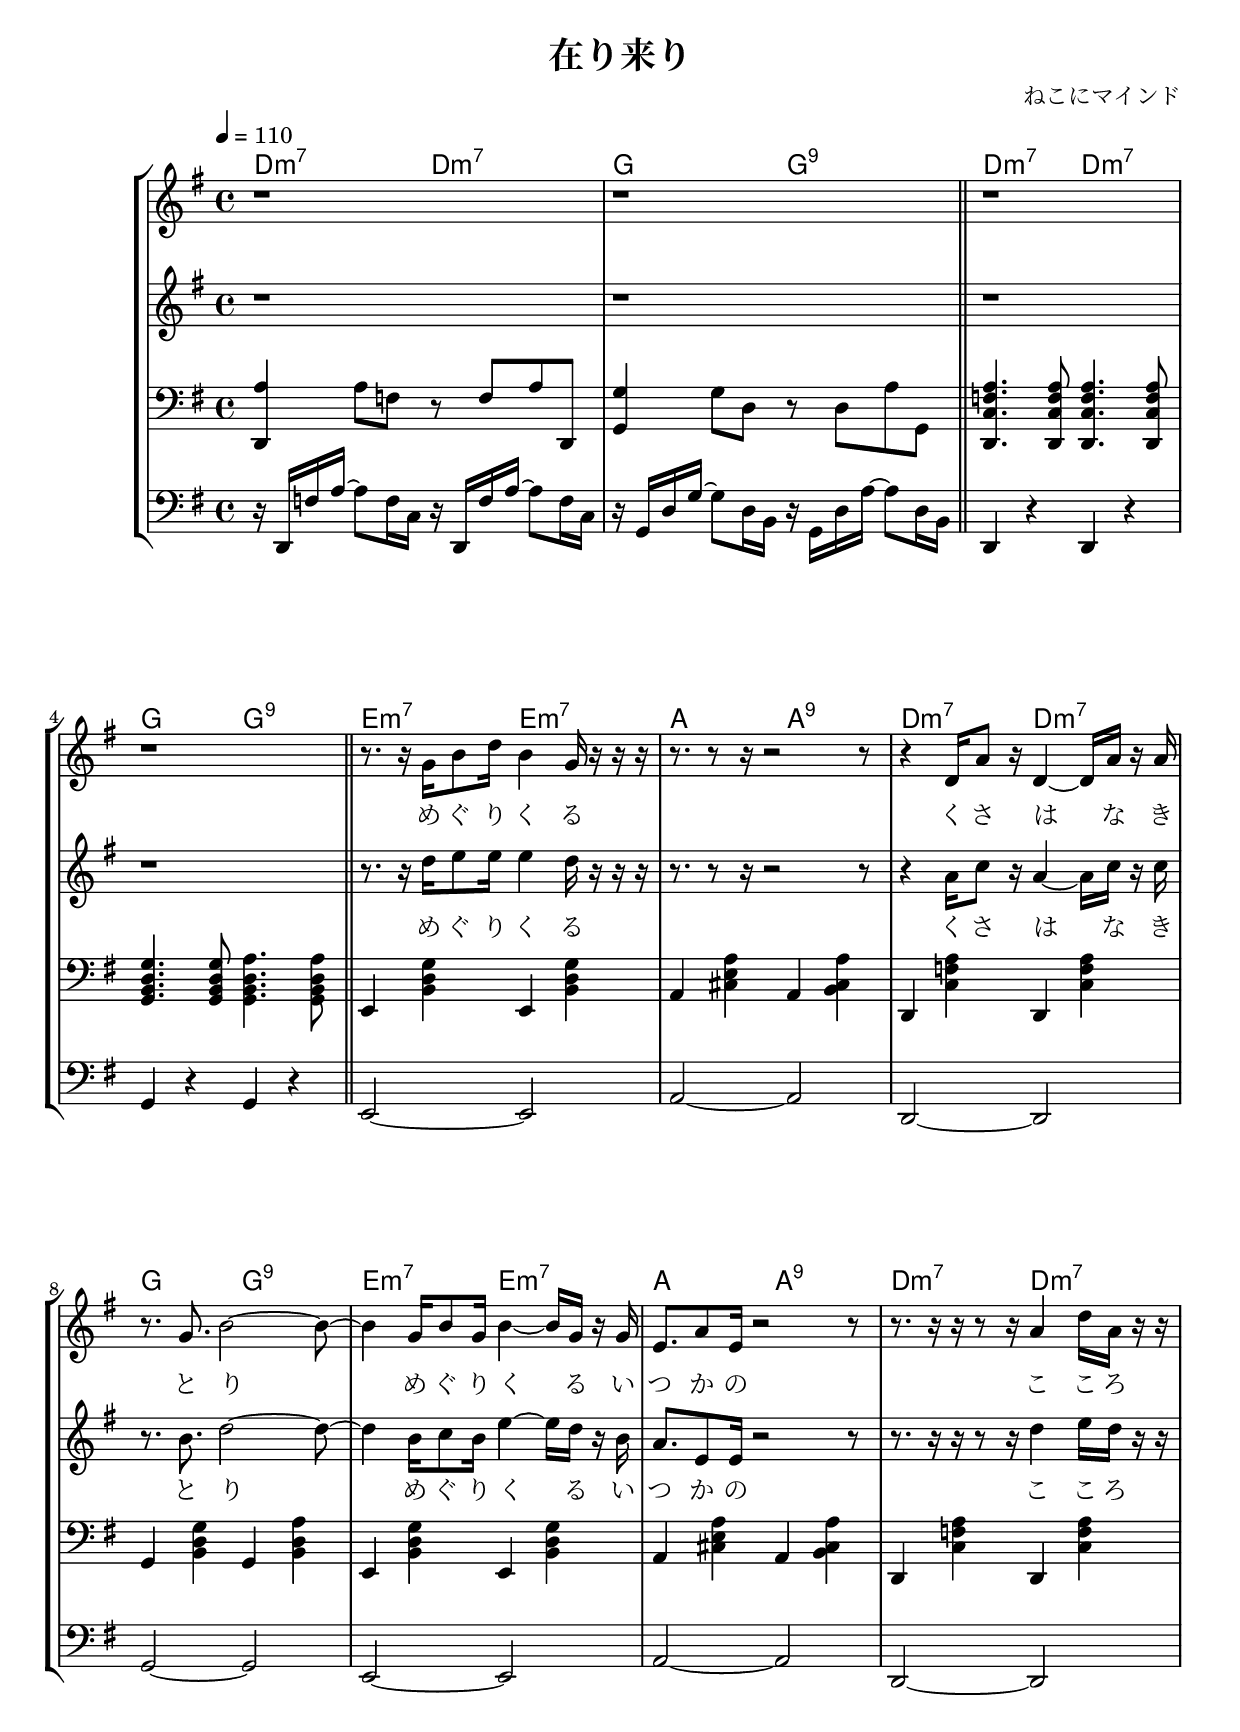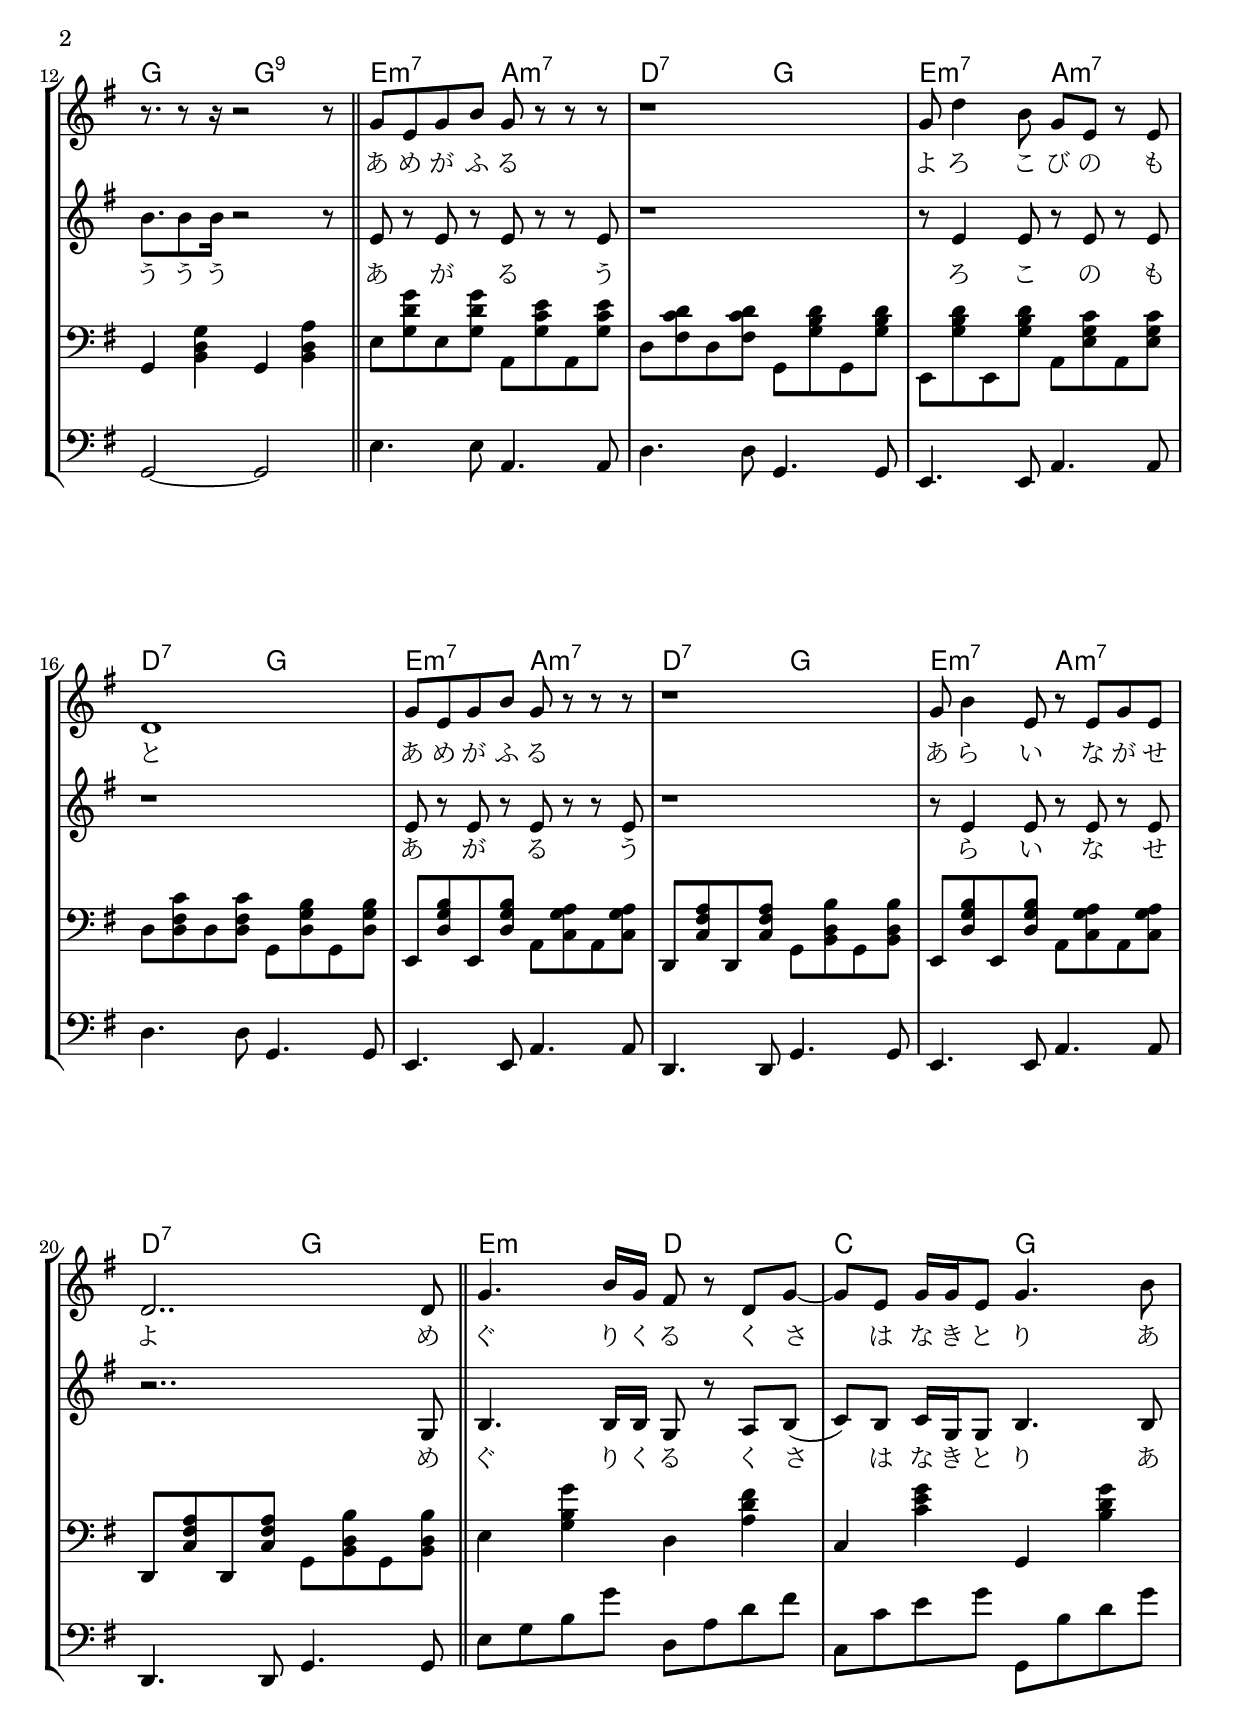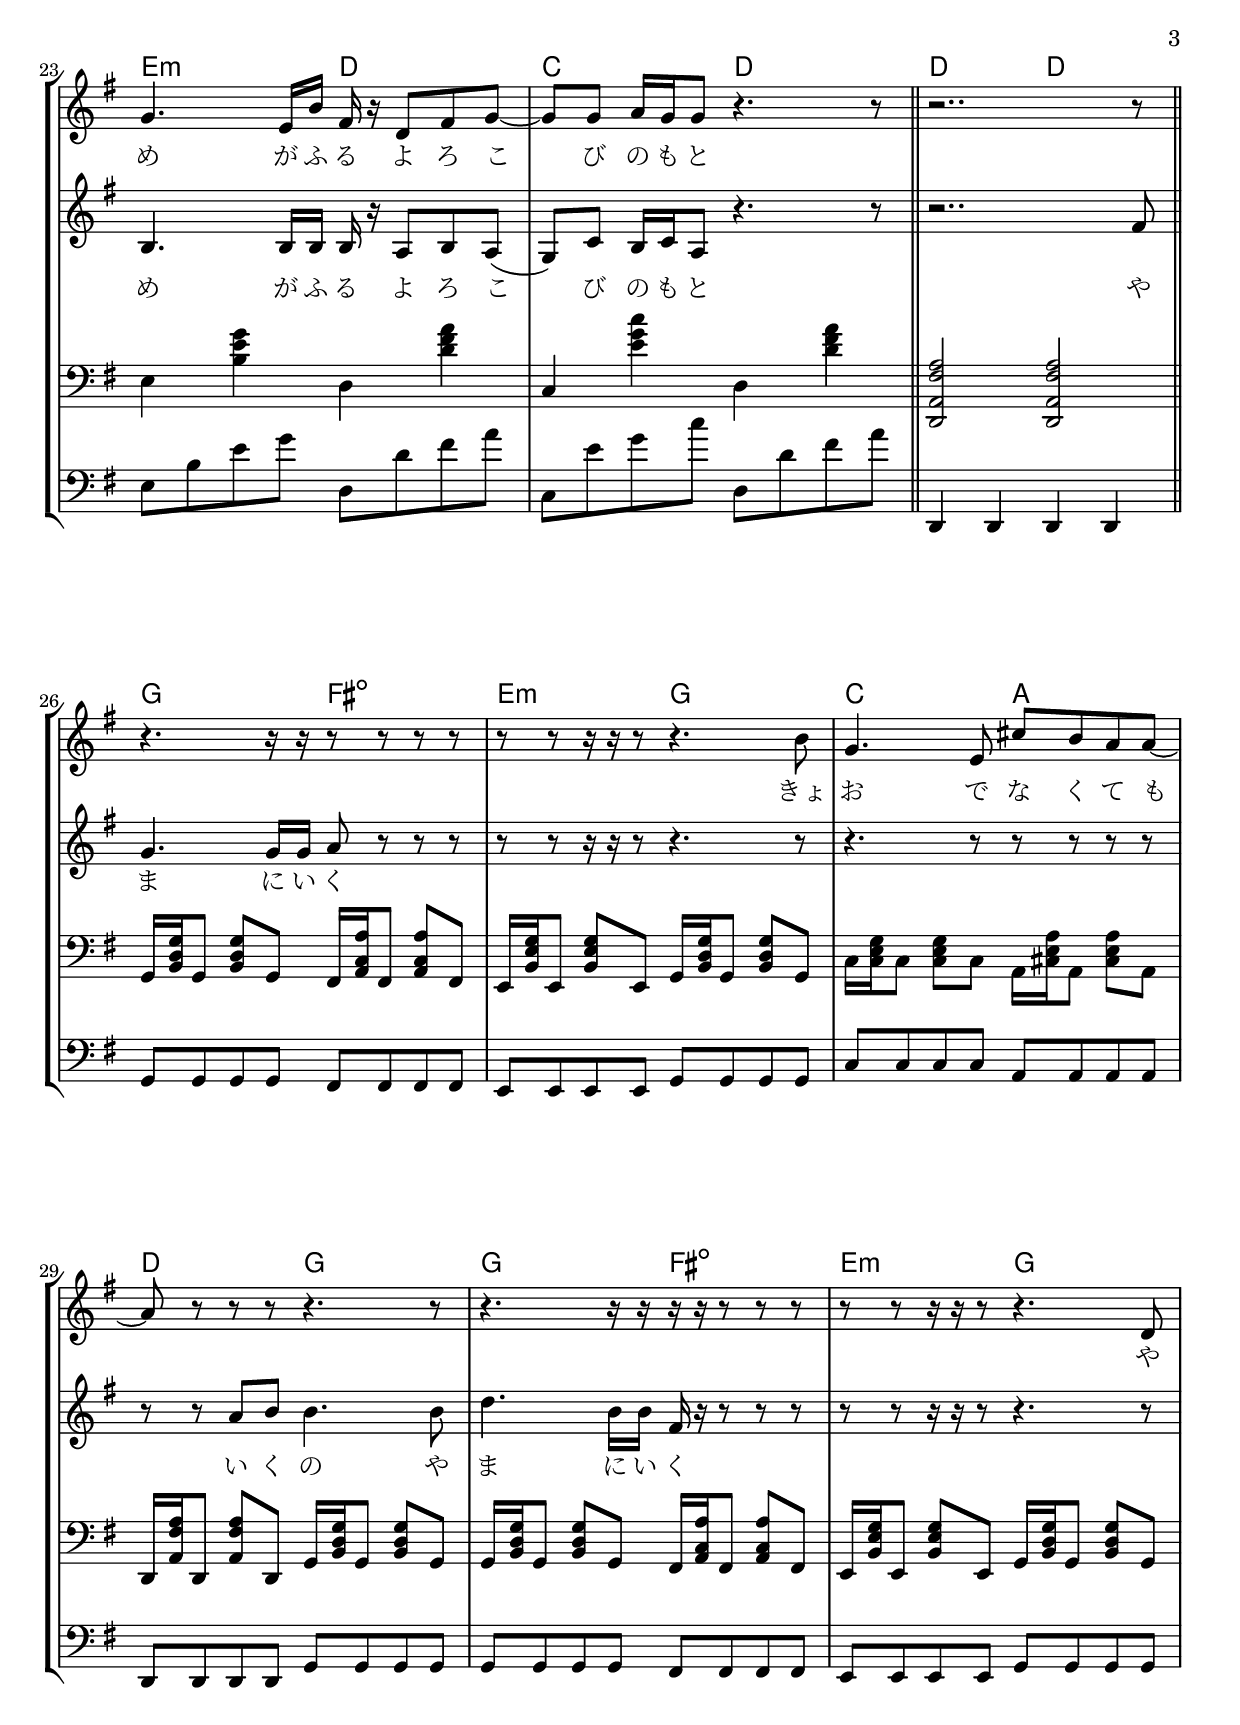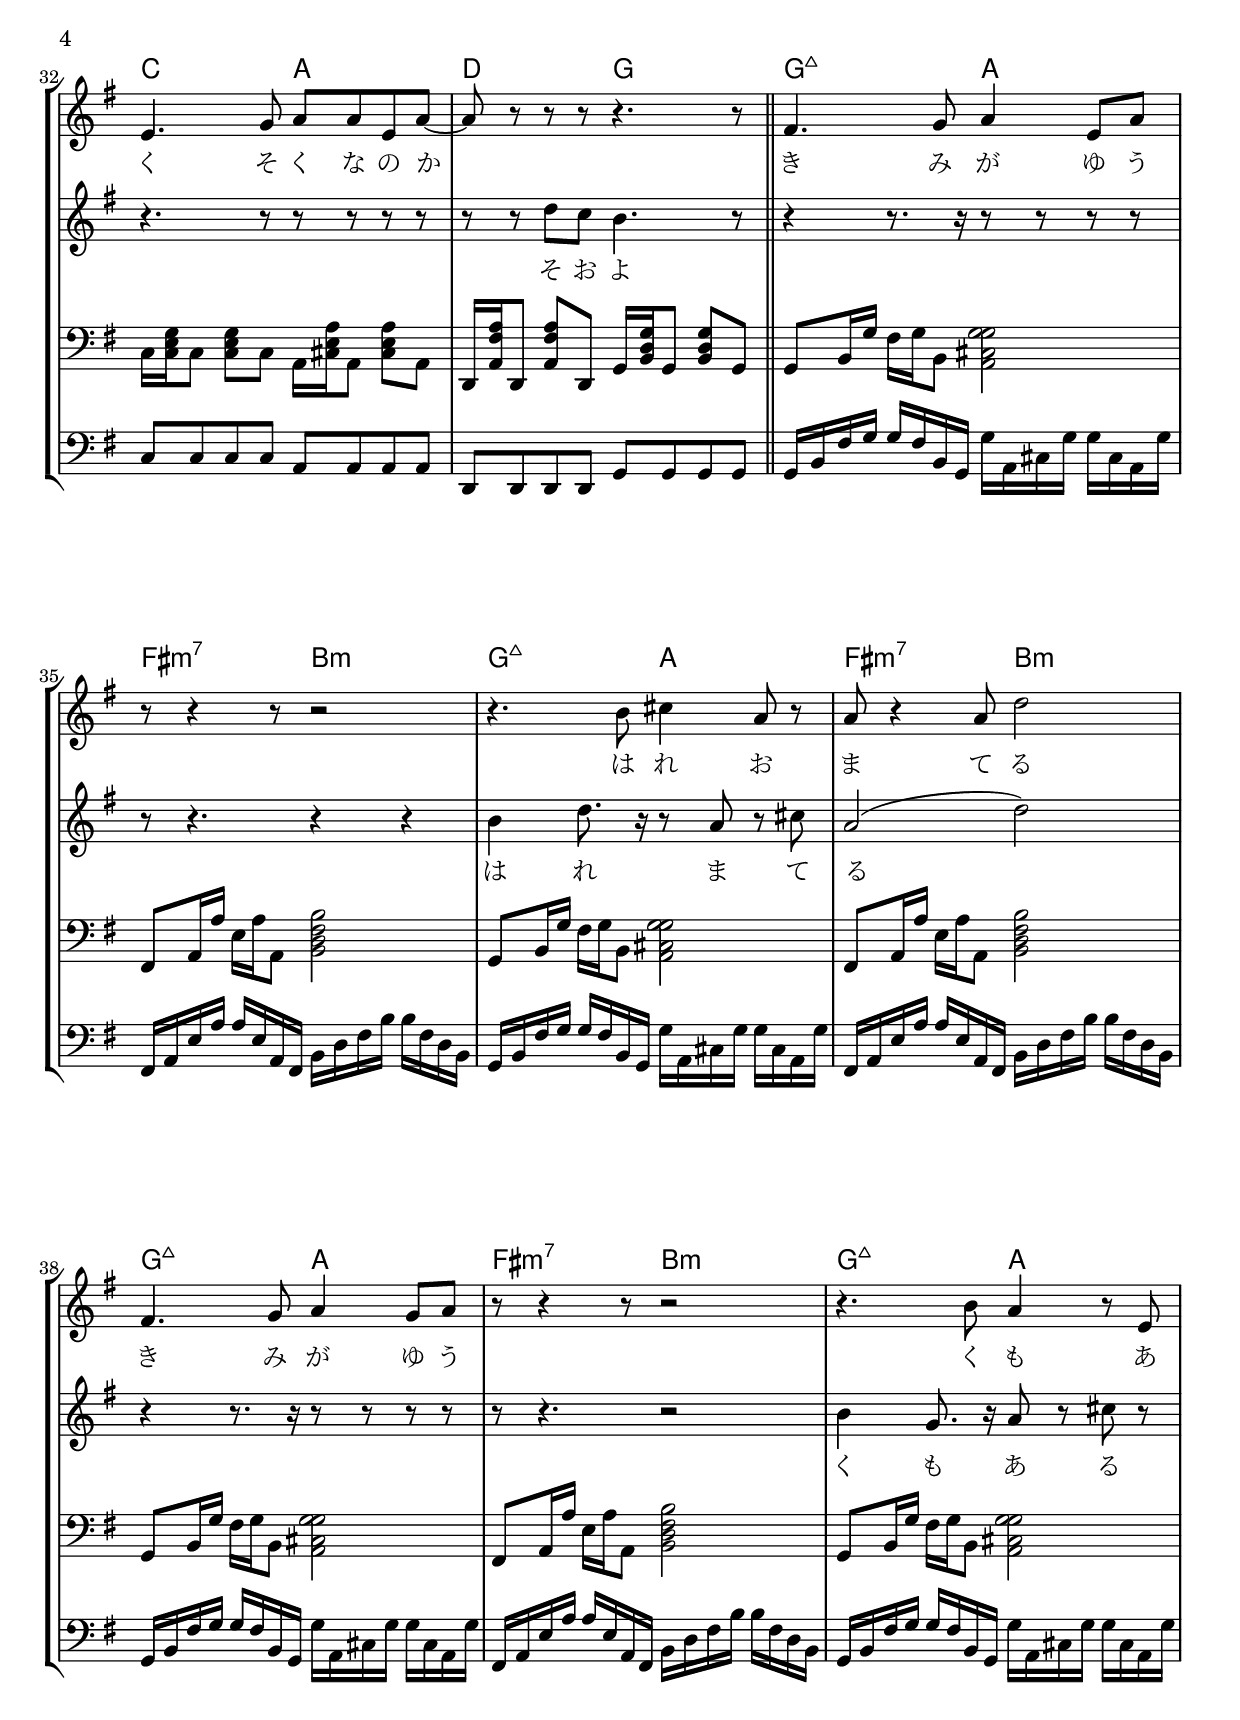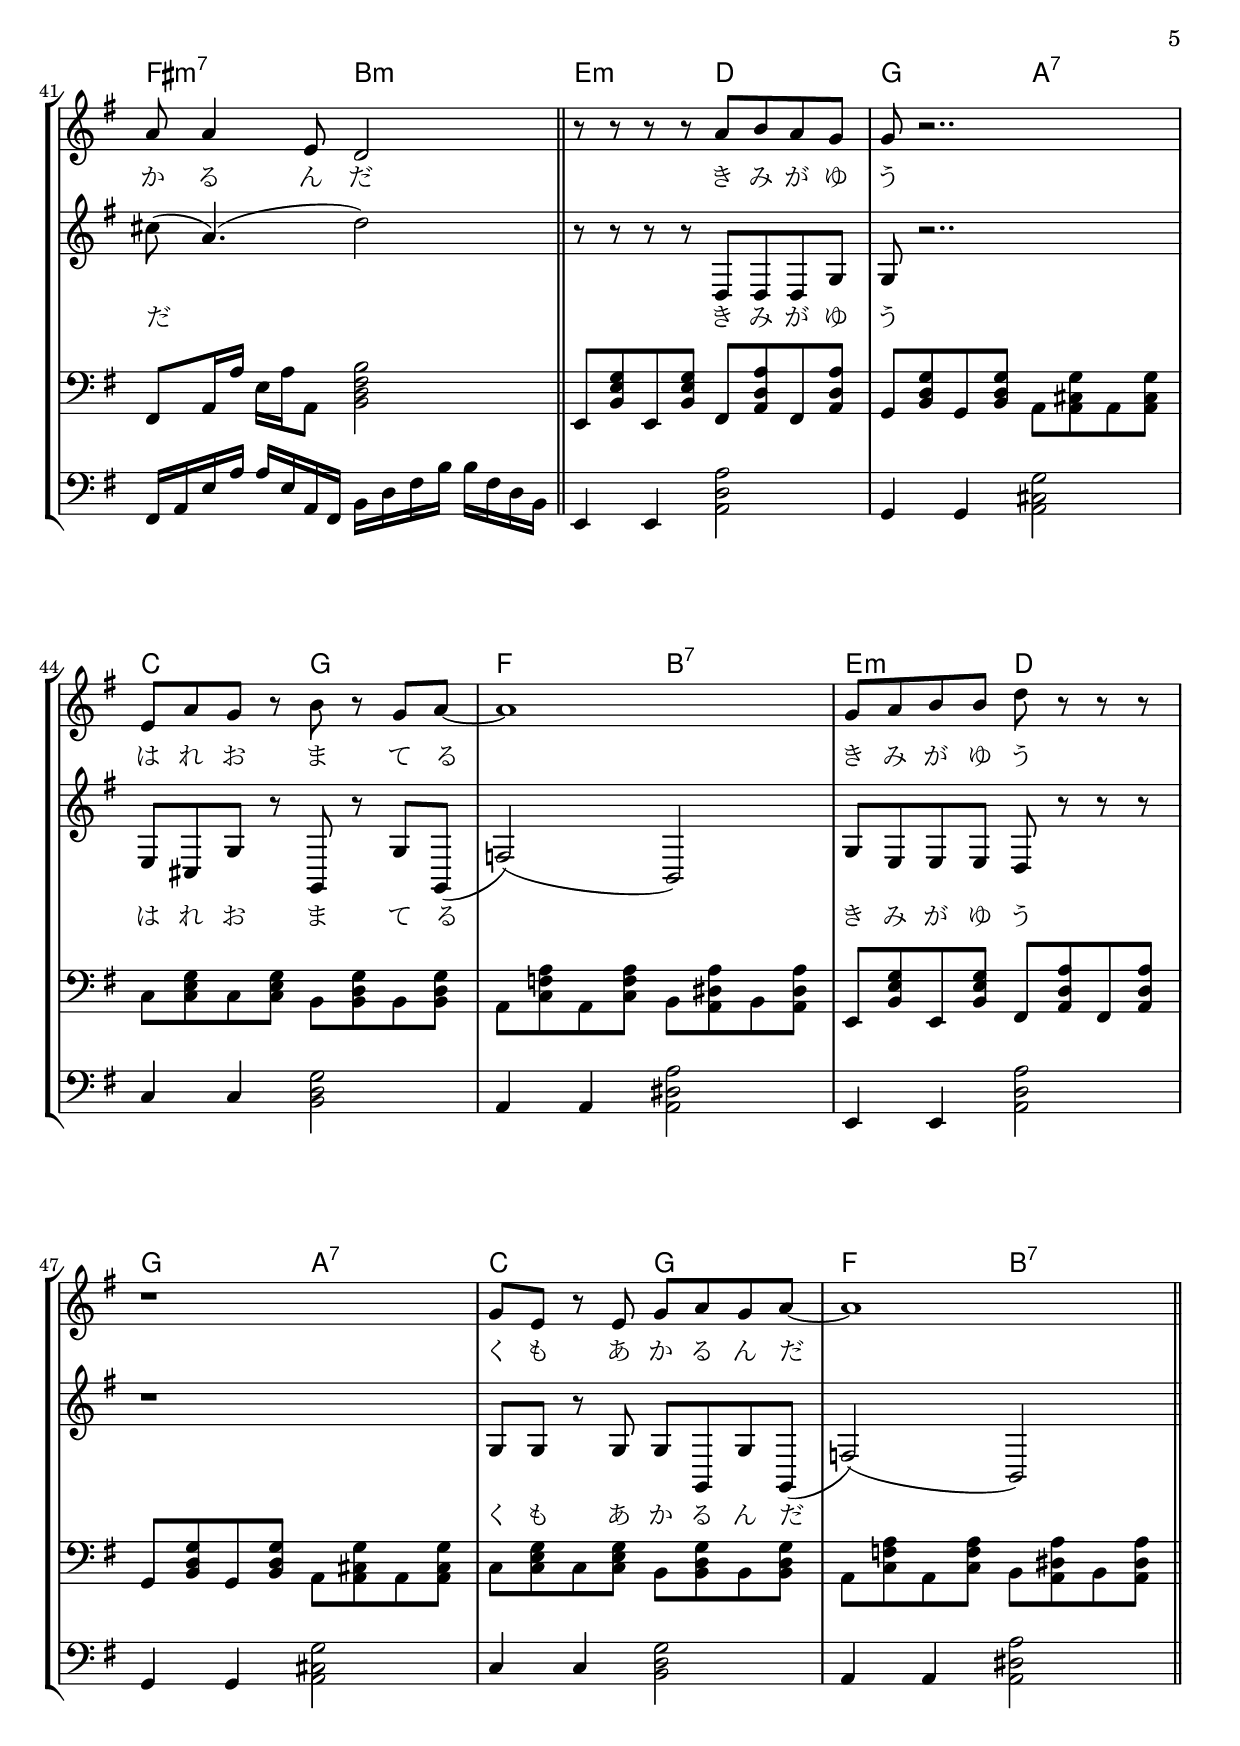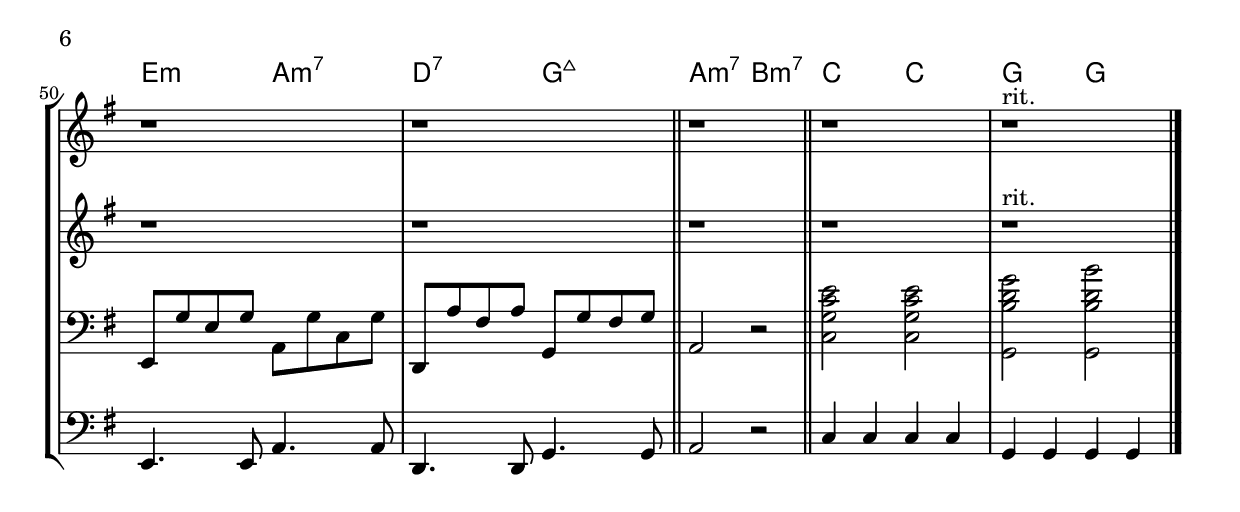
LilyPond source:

\version "2.12.1"

\header {
	title = \markup {在り来り}
	composer = \markup \center-column {ねこにマインド}
}

harmony = \chordmode {
	d2:min7 d:min7 g g:9 

	d:min7 d:min7 g g:9 

	e:min7 e:min7 a a:9 d:min7 d:min7 g g:9 e:min7 e:min7 a a:9 d:min7 d:min7 g g:9 

	e:min7 a:min7 d:7 g e:min7 a:min7 d:7 g e:min7 a:min7 d:7 g e:min7 a:min7 d:7 g 

	e:m d c g e:m d c d 

	d d 

	g fis:dim e:m g c a d g g fis:dim e:m g c a d g 

	g:maj7 a fis:min7 b:m g:maj7 a fis:min7 b:m g:maj7 a fis:min7 b:m g:maj7 a fis:min7 b:m 

	e:m d g a:7 c g f b:7 e:m d g a:7 c g f b:7 

	e:m a:min7 d:7 g:maj7 

	a:min7 b:min7 

	c c g g 
}

melody = {
	\key g \major
	\tempo 4 = 110
	r1 | r1   
	r1 | r1   
	\set Staff.midiInstrument = #"mmi0.45"
	\set Staff.midiMinimumVolume = #0.7
	\set Staff.midiMaximumVolume = #0.9
	r8. r16  g'16  b'8  d''16  b'4  g'16  r16  r16  r16 
	r8.  r8  r16  r2 r8 
	r4  d'16  a'8  r16  d'4~d'16  a'16  r16  a'16 
	r8.  g'8.  b'2~b'8~ 
	b'4  g'16  b'8  g'16  b'4~b'16  g'16  r16  g'16 
	e'8.  a'8  e'16  r2 r8 
	r8.  r16  r16  r8  r16  a'4  d''16  a'16  r16  r16 
	r8.  r8  r16  r2 r8
	\set Staff.midiInstrument = #"mmi0.45"
	\set Staff.midiMinimumVolume = #0.7
	\set Staff.midiMaximumVolume = #0.9
	g'8  e'8  g'8  b'8  g'8  r8  r8  r8 
	r1 
	g'8  d''4  b'8  g'8  e'8  r8  e'8 
	d'1 
	g'8  e'8  g'8  b'8  g'8  r8  r8  r8 
	r1 
	g'8  b'4  e'8  r8  e'8  g'8  e'8 
	d'2..  	\set Staff.midiInstrument = #"FX 8 (sci-fi)"
	\set Staff.midiMinimumVolume = #0.7
	\set Staff.midiMaximumVolume = #0.9
	d'8 
	g'4.  b'16  g'16  fis'8  r8  d'8  g'8~ 
	g'8  e'8  g'16  g'16  e'8  g'4.  b'8 
	g'4.  e'16  b'16  fis'16  r16  d'8  fis'8  g'8~ 
	g'8  g'8  a'16  g'16  g'8  r4.  	r8 	r2.. 
	\set Staff.midiInstrument = #"mmi0.45"
	\set Staff.midiMinimumVolume = #0.7
	\set Staff.midiMaximumVolume = #0.9
	r8 
	r4.  r16  r16  r8  r8  r8  r8 
	r8  r8  r16  r16  r8  r4.  b'8 
	g'4.  e'8  cis''8  b'8  a'8  a'8~ 
	a'8  r8  r8  r8  r4.  r8 
	r4.  r16  r16  r16  r16  r8  r8  r8 
	r8  r8  r16  r16  r8  r4.  d'8 
	e'4.  g'8  a'8  a'8  e'8  a'8~ 
	a'8  r8  r8  r8  r4.  	r8 	\set Staff.midiInstrument = #"mmi0.45"
	\set Staff.midiMinimumVolume = #0.7
	\set Staff.midiMaximumVolume = #0.9
	fis'4.  g'8  a'4  e'8  a'8 
	r8  r4  r8  r2 
	r4.  b'8  cis''4  a'8  r8 
	a'8  r4  a'8  d''2 
	fis'4.  g'8  a'4  g'8  a'8 
	r8  r4  r8  r2 
	r4.  b'8  a'4  r8  e'8 
	a'8  a'4  e'8  d'2
	\set Staff.midiInstrument = #"Pad 3 (polysynth)"
	\set Staff.midiMinimumVolume = #0.7
	\set Staff.midiMaximumVolume = #0.9
	r8  r8  r8  r8  a'8  b'8  a'8  g'8 
	g'8  r2.. 
	e'8  a'8  g'8  r8  b'8  r8  g'8  a'8~ 
	a'1 
	 g'8  a'8  b'8  b'8  d''8  r8  r8  r8 
	r1 
	g'8  e'8  r8  e'8  g'8  a'8  g'8  a'8~ 
	a'1
 	r1 | r1   
	r1   
	r1 | r1^"rit." \bar "|."
}

words = \lyricmode {
	
	
	め  ぐ  り  く  る  く  さ  は  な  き  と  り  め  ぐ  り  く  る  い  つ  か  の  こ  こ  ろ  
	あ  め  が  ふ  る  よ  ろ  こ  び  の  も  と  あ  め  が  ふ  る  あ  ら  い  な  が  せ  よ  
	め  ぐ  り  く  る  く  さ  は  な  き  と  り  あ  め  が  ふ  る  よ  ろ  こ  び  の  も  と  
	
	きょ  お  で  な  く  て  も  や  く  そ  く  な  の  か  
	き  み  が  ゆ  う  は  れ  お  ま  て  る  き  み  が  ゆ  う  く  も  あ  か  る  ん  だ  
	き  み  が  ゆ  う  は  れ  お  ま  て  る  き  み  が  ゆ  う  く  も  あ  か  る  ん  だ  
	
	
	
}

secondmelody = {
	\key g \major
	\tempo 4 = 110
	r1 | r1   
	r1 | r1   
	\set Staff.midiInstrument = #"Flute"
	\set Staff.midiMinimumVolume = #0.7
	\set Staff.midiMaximumVolume = #0.9
	r8. r16  d''16  e''8  e''16  e''4  d''16  r16  r16  r16 
	r8.  r8  r16  r2 r8 
	r4  a'16  c''8  r16  a'4~a'16  c''16  r16  c''16 
	r8.  b'8.  d''2~d''8~ 
	d''4  b'16  c''8  b'16  e''4~e''16  d''16  r16  b'16 
	a'8.  e'8  e'16  r2 r8 
	r8.  r16  r16  r8  r16  d''4  e''16  d''16  r16  r16 
	b'8.  b'8  b'16  r2 r8
	\set Staff.midiInstrument = #"Steel Drums"
	\set Staff.midiMinimumVolume = #0.7
	\set Staff.midiMaximumVolume = #0.9
	e'8  r8  e'8  r8  e'8  r8  r8  e'8 
	r1 
	r8  e'4  e'8  r8  e'8  r8  e'8 
	r1 
	e'8  r8  e'8  r8  e'8  r8  r8  e'8 
	r1 
	r8  e'4  e'8  r8  e'8  r8  e'8 
	r2..  	\set Staff.midiInstrument = #"Slap Bass 1"
	\set Staff.midiMinimumVolume = #0.7
	\set Staff.midiMaximumVolume = #0.9
	g8 
	b4.  b16  b16  g8  r8  a8  b8 
	(c'8)  b8  c'16  g16  g8  b4.  b8 
	b4.  b16  b16  b16  r16  a8  b8  a8 
	(g8)  c'8  b16  c'16  a8  r4.  	r8 	r2.. 
	\set Staff.midiInstrument = #"fss0.35"
	\set Staff.midiMinimumVolume = #0.7
	\set Staff.midiMaximumVolume = #0.9
	fis'8 
	g'4.  g'16  g'16  a'8  r8  r8  r8 
	r8  r8  r16  r16  r8  r4.  r8 
	r4.  r8  r8  r8  r8  r8 
	r8  r8  a'8  b'8  b'4.  b'8 
	d''4.  b'16  b'16  fis'16  r16  r8  r8  r8 
	r8  r8  r16  r16  r8  r4.  r8 
	r4.  r8  r8  r8  r8  r8 
	r8  r8  d''8  c''8  b'4.  	r8 	\set Staff.midiInstrument = #"Bird Tweet"
	\set Staff.midiMinimumVolume = #0.7
	\set Staff.midiMaximumVolume = #0.9
	r4  r8.  r16  r8  r8  r8  r8 
	r8  r4.  r4  r4 
	b'4  d''8.  r16  r8  a'8  r8  cis''8 
	a'2  (d''2) 
	r4  r8.  r16  r8  r8  r8  r8 
	r8  r4.  r2 
	b'4  g'8.  r16  a'8  r8  cis''8  r8 
	cis''8  (a'4.)  (d''2)
	\set Staff.midiInstrument = #"Synth Bass 1"
	\set Staff.midiMinimumVolume = #0.7
	\set Staff.midiMaximumVolume = #0.9
	r8  r8  r8  r8  d8  d8  d8  g8 
	g8  r2.. 
	e8  cis8  g8  r8  g,8  r8  g8  g,8 
	(f2)  (b,2) 
	g8  e8  e8  e8  d8  r8  r8  r8 
	r1 
	g8  g8  r8  g8  g8  g,8  g8  g,8 
	(f2)  (b,2)
	r1 | r1   
	r1   
	r1 | r1^"rit." \bar "|."
}

secondwords = \lyricmode {
	
	
	め  ぐ  り  く  る  く  さ  は  な  き  と  り  め  ぐ  り  く  る  い  つ  か  の  こ  こ  ろ  う  う  う  
	あ  が  る  う  ろ  こ  の  も  あ  が  る  う  ら  い  な  せ  
	め  ぐ  り  く  る  く  さ  は  な  き  と  り  あ  め  が  ふ  る  よ  ろ  こ  び  の  も  と  
	
	や  ま  に  い  く  い  く  の  や  ま  に  い  く  そ  お  よ  
	は  れ  ま  て  る  く  も  あ  る  だ  
	き  み  が  ゆ  う  は  れ  お  ま  て  る  き  み  が  ゆ  う  く  も  あ  か  る  ん  だ  
	
	
	
}

tempochange = {
	\tempo 4 = 110
	r1 | r1 \bar "||"
	\tempo 4 = 110
	r1 | r1 \bar "||"
	\tempo 4 = 110
	r1 | r1 | r1 | r1 | r1 | r1 | r1 | r1 \bar "||"
	\tempo 4 = 110
	r1 | r1 | r1 | r1 | r1 | r1 | r1 | r1 \bar "||"
	\tempo 4 = 110
	r1 | r1 | r1 | r1 \bar "||"
	\tempo 4 = 110
	r1 \bar "||"
	\tempo 4 = 110
	r1 | r1 | r1 | r1 | r1 | r1 | r1 | r1 \bar "||"
	\tempo 4 = 110
	r1 | r1 | r1 | r1 | r1 | r1 | r1 | r1 \bar "||"
	\tempo 4 = 110
	r1 | r1 | r1 | r1 | r1 | r1 | r1 | r1 \bar "||"
	\tempo 4 = 110
	r1 | r1 \bar "||"
	\tempo 4 = 110
	r1 \bar "||"
	\tempo 4 = 110
	r1 | \tempo 4 = 82 r2 \tempo 4 = 73 r2 \bar "|."
}

mainacc = {
	\clef bass
	\set Staff.midiInstrument = #"Electric Piano 1"
	\set Staff.midiMinimumVolume = #0.3
	\set Staff.midiMaximumVolume = #0.6
	\key g \major
	\tempo 4 = 110
	<d, a>4 a8 f8
	r8 f8 a8 d,8
	<g, g>4 g8 d8
	r8 d8 a8 g,8
	\bar "||"

	\set Staff.midiInstrument = #"Electric Piano 1"
	\set Staff.midiMinimumVolume = #0.3
	\set Staff.midiMaximumVolume = #0.6
	<d, c f a>4. <d, c f a>8
	<d, c f a>4. <d, c f a>8
	<g, b, d g>4. <g, b, d g>8
	<g, b, d a>4. <g, b, d a>8
	\bar "||"

	\set Staff.midiInstrument = #"Electric Piano 1"
	\set Staff.midiMinimumVolume = #0.3
	\set Staff.midiMaximumVolume = #0.6
	e,4 <b, d g>4
	e,4 <b, d g>4
	a,4 <cis e a>4
	a,4 <b, cis a>4
	d,4 <c f a>4
	d,4 <c f a>4
	g,4 <b, d g>4
	g,4 <b, d a>4
	e,4 <b, d g>4
	e,4 <b, d g>4
	a,4 <cis e a>4
	a,4 <b, cis a>4
	d,4 <c f a>4
	d,4 <c f a>4
	g,4 <b, d g>4
	g,4 <b, d a>4
	\bar "||"

	\set Staff.midiInstrument = #"Acoustic Guitar (nylon)"
	\set Staff.midiMinimumVolume = #0.3
	\set Staff.midiMaximumVolume = #0.6
	e8 <g d' g'> e <g d' g'>
	a,8 <g c' e'> a, <g c' e'>
	d8 <fis c' d'> d <fis c' d'>
	g,8 <g b d'> g, <g b d'>
	e,8 <g b d'> e, <g b d'>
	a,8 <e g c'> a, <e g c'>
	d8 <d fis c'> d <d fis c'>
	g,8 <d g b> g, <d g b>
	e,8 <d g b> e, <d g b>
	a,8 <c g a> a, <c g a>
	d,8 <c fis a> d, <c fis a>
	g,8 <b, d b> g, <b, d b>
	e,8 <d g b> e, <d g b>
	a,8 <c g a> a, <c g a>
	d,8 <c fis a> d, <c fis a>
	g,8 <b, d b> g, <b, d b>
	\bar "||"

	\set Staff.midiInstrument = #"Electric Piano 1"
	\set Staff.midiMinimumVolume = #0.3
	\set Staff.midiMaximumVolume = #0.6
	e4 <g b g'>4
	d4 <a d' fis'>4
	c4 <c' e' g'>4
	g,4 <b d' g'>4
	e4 <b e' g'>4
	d4 <d' fis' a'>4
	c4 <e' g' c''>4
	d4 <d' fis' a'>4
	\bar "||"

	\set Staff.midiInstrument = #"Electric Piano 1"
	\set Staff.midiMinimumVolume = #0.3
	\set Staff.midiMaximumVolume = #0.6
	<d, a, fis a>2
	<d, a, fis a>2
	\bar "||"

	\set Staff.midiInstrument = #"Electric Piano 1"
	\set Staff.midiMinimumVolume = #0.3
	\set Staff.midiMaximumVolume = #0.6
	g,16 <b, d g>16 g,8 <b, d g>8 g,8
	fis,16 <a, c a>16 fis,8 <a, c a>8 fis,8
	e,16 <b, e g>16 e,8 <b, e g>8 e,8
	g,16 <b, d g>16 g,8 <b, d g>8 g,8
	c16 <c e g>16 c8 <c e g>8 c8
	a,16 <cis e a>16 a,8 <cis e a>8 a,8
	d,16 <a, fis a>16 d,8 <a, fis a>8 d,8
	g,16 <b, d g>16 g,8 <b, d g>8 g,8
	g,16 <b, d g>16 g,8 <b, d g>8 g,8
	fis,16 <a, c a>16 fis,8 <a, c a>8 fis,8
	e,16 <b, e g>16 e,8 <b, e g>8 e,8
	g,16 <b, d g>16 g,8 <b, d g>8 g,8
	c16 <c e g>16 c8 <c e g>8 c8
	a,16 <cis e a>16 a,8 <cis e a>8 a,8
	d,16 <a, fis a>16 d,8 <a, fis a>8 d,8
	g,16 <b, d g>16 g,8 <b, d g>8 g,8
	\bar "||"

	\set Staff.midiInstrument = #"Electric Piano 1"
	\set Staff.midiMinimumVolume = #0.3
	\set Staff.midiMaximumVolume = #0.6
	g,8 b,16 g fis g b,8
	<g a, cis g>2
	fis,8 a,16 a e a a,8
	<b, d fis b>2
	g,8 b,16 g fis g b,8
	<g a, cis g>2
	fis,8 a,16 a e a a,8
	<b, d fis b>2
	g,8 b,16 g fis g b,8
	<g a, cis g>2
	fis,8 a,16 a e a a,8
	<b, d fis b>2
	g,8 b,16 g fis g b,8
	<g a, cis g>2
	fis,8 a,16 a e a a,8
	<b, d fis b>2
	\bar "||"

	\set Staff.midiInstrument = #"Electric Piano 1"
	\set Staff.midiMinimumVolume = #0.3
	\set Staff.midiMaximumVolume = #0.6
	e,8 <b, e g> e, <b, e g>
	fis,8 <a, d a> fis, <a, d a>
	g,8 <b, d g> g, <b, d g>
	a,8 <a, cis g> a, <a, cis g>
	c8 <c e g> c <c e g>
	b,8 <b, d g> b, <b, d g>
	a,8 <c f a> a, <c f a>
	b,8 <a, dis a> b, <a, dis a>
	e,8 <b, e g> e, <b, e g>
	fis,8 <a, d a> fis, <a, d a>
	g,8 <b, d g> g, <b, d g>
	a,8 <a, cis g> a, <a, cis g>
	c8 <c e g> c <c e g>
	b,8 <b, d g> b, <b, d g>
	a,8 <c f a> a, <c f a>
	b,8 <a, dis a> b, <a, dis a>
	\bar "||"

	\set Staff.midiInstrument = #"Electric Piano 1"
	\set Staff.midiMinimumVolume = #0.3
	\set Staff.midiMaximumVolume = #0.6
	e,8 g e g
	a,8 g c g
	d,8 a fis a
	g,8 g fis g
	\bar "||"

	\set Staff.midiInstrument = #"Electric Piano 1"
	\set Staff.midiMinimumVolume = #0.3
	\set Staff.midiMaximumVolume = #0.6
	a,2
	r2
	\bar "||"

	\set Staff.midiInstrument = #"Electric Piano 1"
	\set Staff.midiMinimumVolume = #0.3
	\set Staff.midiMaximumVolume = #0.6
	<c g c' e'>2
	<c g c' e'>2
	<g, b d' g'>2
	<g, b d' b'>2
	\bar "|."
}

subacc = {
	\clef bass
	\set Staff.midiInstrument = #"Tubular Bells"
	\set Staff.midiMinimumVolume = #0.3
	\set Staff.midiMaximumVolume = #0.6
	\key g \major
	\tempo 4 = 110
	r16 d,16 f16 a16~ a8 f16 c16
	r16 d,16 f16 a16~ a8 f16 c16
	r16 g,16 d16 g16~ g8 d16 b,16
	r16 g,16 d16 a16~ a8 d16 b,16
	\bar "||"

	\set Staff.midiInstrument = #"Synth Bass 2"
	\set Staff.midiMinimumVolume = #0.3
	\set Staff.midiMaximumVolume = #0.6
	d,4 r4
	d,4 r4
	g,4 r4
	g,4 r4
	\bar "||"

	\set Staff.midiInstrument = #"Synth Bass 1"
	\set Staff.midiMinimumVolume = #0.3
	\set Staff.midiMaximumVolume = #0.6
	e,2
	~e,2
	a,2
	~a,2
	d,2
	~d,2
	g,2
	~g,2
	e,2
	~e,2
	a,2
	~a,2
	d,2
	~d,2
	g,2
	~g,2
	\bar "||"

	\set Staff.midiInstrument = #"Brass Section"
	\set Staff.midiMinimumVolume = #0.3
	\set Staff.midiMaximumVolume = #0.6
	e4.e8
	a,4.a,8
	d4.d8
	g,4.g,8
	e,4.e,8
	a,4.a,8
	d4.d8
	g,4.g,8
	e,4.e,8
	a,4.a,8
	d,4.d,8
	g,4.g,8
	e,4.e,8
	a,4.a,8
	d,4.d,8
	g,4.g,8
	\bar "||"

	\set Staff.midiInstrument = #"Lead 6 (voice)"
	\set Staff.midiMinimumVolume = #0.3
	\set Staff.midiMaximumVolume = #0.6
	e8 g8 b8 g'8
	d8 a8 d'8 fis'8
	c8 c'8 e'8 g'8
	g,8 b8 d'8 g'8
	e8 b8 e'8 g'8
	d8 d'8 fis'8 a'8
	c8 e'8 g'8 c''8
	d8 d'8 fis'8 a'8
	\bar "||"

	\set Staff.midiInstrument = #"Electric Bass (finger)"
	\set Staff.midiMinimumVolume = #0.3
	\set Staff.midiMaximumVolume = #0.6
	d,4 d,4
	d,4 d,4
	\bar "||"

	\set Staff.midiInstrument = #"Synth Bass 1"
	\set Staff.midiMinimumVolume = #0.3
	\set Staff.midiMaximumVolume = #0.6
	g,8 g,8 g,8 g,8
	fis,8 fis,8 fis,8 fis,8
	e,8 e,8 e,8 e,8
	g,8 g,8 g,8 g,8
	c8 c8 c8 c8
	a,8 a,8 a,8 a,8
	d,8 d,8 d,8 d,8
	g,8 g,8 g,8 g,8
	g,8 g,8 g,8 g,8
	fis,8 fis,8 fis,8 fis,8
	e,8 e,8 e,8 e,8
	g,8 g,8 g,8 g,8
	c8 c8 c8 c8
	a,8 a,8 a,8 a,8
	d,8 d,8 d,8 d,8
	g,8 g,8 g,8 g,8
	\bar "||"

	\set Staff.midiInstrument = #"Pad 7 (halo)"
	\set Staff.midiMinimumVolume = #0.3
	\set Staff.midiMaximumVolume = #0.6
	g,16 b, fis g g fis b, g,
	g16 a, cis g g cis a, g
	fis,16 a, e a a e a, fis,
	b,16 d fis b b fis d b,
	g,16 b, fis g g fis b, g,
	g16 a, cis g g cis a, g
	fis,16 a, e a a e a, fis,
	b,16 d fis b b fis d b,
	g,16 b, fis g g fis b, g,
	g16 a, cis g g cis a, g
	fis,16 a, e a a e a, fis,
	b,16 d fis b b fis d b,
	g,16 b, fis g g fis b, g,
	g16 a, cis g g cis a, g
	fis,16 a, e a a e a, fis,
	b,16 d fis b b fis d b,
	\bar "||"

	\set Staff.midiInstrument = #"Electric Piano 1"
	\set Staff.midiMinimumVolume = #0.3
	\set Staff.midiMaximumVolume = #0.6
	e,4 e,4
	<a, d a>2
	g,4 g,4
	<a, cis g>2
	c4 c4
	<b, d g>2
	a,4 a,4
	<a, dis a>2
	e,4 e,4
	<a, d a>2
	g,4 g,4
	<a, cis g>2
	c4 c4
	<b, d g>2
	a,4 a,4
	<a, dis a>2
	\bar "||"

	\set Staff.midiInstrument = #"Slap Bass 1"
	\set Staff.midiMinimumVolume = #0.3
	\set Staff.midiMaximumVolume = #0.6
	e,4.e,8
	a,4.a,8
	d,4.d,8
	g,4.g,8
	\bar "||"

	\set Staff.midiInstrument = #"Fretless Bass"
	\set Staff.midiMinimumVolume = #0.3
	\set Staff.midiMaximumVolume = #0.6
	a,2
	r2
	\bar "||"

	\set Staff.midiInstrument = #"Marimba"
	\set Staff.midiMinimumVolume = #0.3
	\set Staff.midiMaximumVolume = #0.6
	c4 c4
	c4 c4
	g,4 g,4
	g,4 g,4
	\bar "|."
}

percA = {
	\drummode {
	r1 |r1 \bar "||"
	r1 |r1 \bar "||"
	r1  |r1  |r1  |r1  |r1  |r1  |r1  |r2 r8 hho4 hho8  \bar "||"
	hh8 hh8 hh8 hh8 hh8 hh8 hh8 hh8  |hh8 hh8 hh8 hh8 hh4 hh8 hh8  |hh8 hh8 hh8 hh8 hh8 hh8 hh8 hh8  |hh8 hh8 hh8 hh2 r8  |hh8 hh8 hh8 hh8 hh8 hh8 hh8 hh8  |hh8 hh8 hh8 hh8 hh4 hh8 hh8  |hh8 hh8 hh8 hh8 hh8 hh8 hh8 hh8  |r8 hh2. r8  \bar "||"
	hh4 hh8 hh2 r8  |\times 16/32{ hh2 hh8. hh8. hh4. hh2. } |hh4 hh8 hh2 r8  |\times 16/32{ hh2 hh8. hh1 r4 r16 } \bar "||"
	r1  \bar "||"
	r8 hho8 hho8 hho8 hho8 hho8 hho8 hho8  |hho8 hho8 hho8 hho8 hho8 hho8 hho8 hho8  |r8 hho8 hho8 hho8 hho8 hho8 hho8 hho8  |hho8 hho8 hho8 hho8 hho2  |r8 hho8 hho8 hho8 hho8 hho8 hho8 hho8  |hho8 hho8 hho8 hho8 hho8 hho8 hho8 hho8  |r8 hho8 hho8 hho8 hho8 hho8 hho8 hho8  |hho8 hho8 hho2.  \bar "||"
	cymr4 cymr4 cymr4 cymr4  |cymr4 cymr8 cymr16 cymr16 cymr4 cymr4  |cymr4 cymr4 cymr4 cymr4  |cymr4 cymr2.  |cymr4 cymr4 cymr4 cymr4  |cymr4 cymr8 cymr16 cymr16 cymr4 cymr4  |cymr4 cymr4 cymr4 cymr4  |cymr4 cymr2.  \bar "||"
	r1  |r1  |r1  |r1  |r1  |r1  |r1  |r2 r8 hho4 hho8  \bar "||"
	hh8 hh8 hh8 hh8 hh8 hh8 hh8 hh8  |r8 hh2. r8  \bar "||"
	r2 r8 hho4 hho8  \bar "||"
	cymr4 cymr4 cymr4 cymr4  |cymr4 cymr8 cymr16 cymr16 cymr4 cymr4  \bar "|."
	}
}

percB = {
	\drummode {
	r1 |r1 \bar "||"
	r1 |r1 \bar "||"
	r4. hhp2 hhp8  |r4. hhp2 hhp8  |r4. hhp2 hhp8  |r4. hhp2 hhp8  |r4. hhp2 hhp8  |r4. hhp2 hhp8  |r4. hhp2 hhp8  |hhp4 hhp4 hhp4 hhp4  \bar "||"
	r4 sn8. sn8 sn8. sn8. sn16  |r4 sn8. sn8 sn8. sn4  |r4 sn8. sn8 sn8. sn8. sn16  |r8 sn8 sn4 sn8 sn16 sn8 sn8 sn16  |r4 sn8. sn8 sn8. sn8. sn16  |r4 sn8. sn8 sn8. sn4  |r4 sn8. sn8 sn8. sn8. sn16  |r4 sn2 sn4  \bar "||"
	r16 hhp8 hhp8 hhp2 r8.  |\times 16/32{ r8 hhp4 hhp4 hhp8 hhp2 r8 hhp2 r8 } |r16 hhp8 hhp8 hhp2 r8.  |\times 16/32{ r8 hhp4 hhp4 hhp8 hhp1 r4 } \bar "||"
	sn16 sn16 sn16 sn16 sn16 sn16 sn16 sn16 sn16 sn16 sn16 sn16 sn16 sn16 sn16 sn16  \bar "||"
	r8 sn4 sn4 sn4 sn8  |r8 sn4 sn4 sn4 sn8  |r8 sn4 sn4 sn4 sn8  |r8 sn4 sn8 sn8 sn16 sn4 r16  |r8 sn4 sn4 sn4 sn8  |r8 sn4 sn4 sn4 sn8  |r8 sn4 sn4 sn4 sn8  |r8 sn8. sn16 sn8 sn16 sn16 sn16 sn8. sn8  \bar "||"
	r2 sn2  |r2 sn2  |r2 sn2  |r8 sn8 sn2.  |r2 sn2  |r2 sn2  |r2 sn2  |r8 sn8 sn2.  \bar "||"
	r4. hhp2 hhp8  |r4. hhp2 hhp8  |r4. hhp2 hhp8  |r4. hhp2 hhp8  |r4. hhp2 hhp8  |r4. hhp2 hhp8  |r4. hhp2 hhp8  |hhp4 hhp4 hhp4 hhp4  \bar "||"
	r4 sn8. sn8 sn8. sn8. sn16  |r4 sn2 sn4  \bar "||"
	hhp4 hhp4 hhp4 hhp4  \bar "||"
	r2 sn2  |r2 sn2  \bar "|."
	}
}

percC = {
	\drummode {
	r1 |r1 \bar "||"
	r1 |r1 \bar "||"
	hh4 hh4 hh4 hh4  |hh4 hh4 hh4 hh4  |hh4 hh4 hh4 hh4  |hh4 hh4 hh4 hh4  |hh4 hh4 hh4 hh4  |hh4 hh4 hh4 hh4  |hh4 hh4 hh4 hh4  |r4. hh2 r8  \bar "||"
	bd8 bd4 bd2 bd8  |bd8 bd2 bd4.  |bd8 bd4 bd2 bd8  |bd4 r16 bd8. bd2  |bd8 bd4 bd2 bd8  |bd8 bd2 bd4.  |bd8 bd4 bd2 bd8  |bd8 bd4. bd4. bd8  \bar "||"
	r1  |\times 16/32{ r1 r2 hho2 } |r1  |\times 16/32{ r1 r2 hho2 } \bar "||"
	bd4 bd4 bd8 bd8 bd8 bd8  \bar "||"
	bd4 bd4 bd8. bd8 bd8.  |bd4 bd4 bd8. bd8 bd8.  |bd4 bd4 bd8. bd8 bd8.  |bd4 bd4 r16 bd4. r16  |bd4 bd4 bd8. bd8 bd8.  |bd4 bd4 bd8. bd8 bd8.  |bd4 bd4 bd8. bd8 bd8.  |bd8 bd8 bd8. bd8. bd8 bd8 bd8  \bar "||"
	bd2. r8 bd8  |bd2. r8 bd8  |bd2. r8 bd8  |bd4. bd8 bd4. bd8  |bd2. r8 bd8  |bd2. r8 bd8  |bd2. r8 bd8  |bd2 r8 bd4.  \bar "||"
	hh4 hh4 hh4 hh4  |hh4 hh4 hh4 hh4  |hh4 hh4 hh4 hh4  |hh4 hh4 hh4 hh4  |hh4 hh4 hh4 hh4  |hh4 hh4 hh4 hh4  |hh4 hh4 hh4 hh4  |r4. hh2 r8  \bar "||"
	bd8 bd4 bd2 bd8  |bd8 bd4. bd4. bd8  \bar "||"
	r4. hh2 r8  \bar "||"
	bd2. r8 bd8  |bd2 r8 bd4.  \bar "|."
	}
}

percD = {
	\drummode {
	r1 |r1 \bar "||"
	r1 |r1 \bar "||"
	bd2. r8 bd8  |bd8. bd8. bd2 bd8  |bd2. r8 bd8  |bd8. bd8. bd2 bd8  |bd2. r8 bd8  |bd8. bd8. bd2 bd8  |bd2. r8 bd8  |bd8. bd4. r16 bd4 bd8  \bar "||"
	r1  |r2 r8 hho4.  |r1  |r4. r16 hho2 r16  |r1  |r2 r8 hho4.  |r1  |r4. r16 hho2 r16  \bar "||"
	bd8. bd8. bd2 bd8  |\times 16/32{ bd4. bd4. bd2 bd2 bd4 } |bd8. bd8. bd2 bd8  |\times 16/32{ bd4. bd4. bd8 bd2 r8 bd2 } \bar "||"
	r8 hhp4 hhp4 hhp4 hhp8  \bar "||"
	cymc1  |r1  |cymc1  |r1  |cymc1  |r1  |cymc1  |r1  \bar "||"
	r1 |r1 |r1 |r2 r8 tommh8 tommh4  |r1 |r1 |r1 |r8. tommh8. tommh2 r8  \bar "||"
	bd2. r8 bd8  |bd8. bd8. bd2 bd8  |bd2. r8 bd8  |bd8. bd8. bd2 bd8  |bd2. r8 bd8  |bd8. bd8. bd2 bd8  |bd2. r8 bd8  |bd8. bd4. r16 bd4 bd8  \bar "||"
	r1  |r2 r8 hho4.  \bar "||"
	bd8. bd4. r16 bd4 bd8  \bar "||"
	r1 |r8. tommh8. tommh2 r8  \bar "|."
	}
}

percE = {
	\drummode {
	r1 |r1 \bar "||"
	r1 |r1 \bar "||"
	r1 | r1 | r1 | r1 | r1 | r1 | r1 | r1 \bar "||"
	r1 |r1 |r1 |r1 |r1 |r1 |r1 |cymc1  \bar "||"
	r2 ss2  |\times 16/32{ r1 ss1 } |r2 ss2  |\times 16/32{ r1 ss1 } \bar "||"
	cymc1  \bar "||"
	r1 |r1 |r1 |r2. tommh16 tommh8.  |r1 |r1 |r1 |r2. tommh16 tommh8.  \bar "||"
	r1 |r1 |r1 |r2. r8 toml8  |r1 |r1 |r1 |r2. toml8 toml8  \bar "||"
	r1 | r1 | r1 | r1 | r1 | r1 | r1 | r1 \bar "||"
	r1 |cymc1  \bar "||"
	r1 \bar "||"
	r1 |r2. toml8 toml8  \bar "|."
	}
}

percF = {
	\drummode {
	r1 | r1 \bar "||"
	r1 | r1 \bar "||"
	r1 | r1 | r1 | r1 | r1 | r1 | r1 | r1 \bar "||"
	r1 |r1 |r1 |r1 |r1 |r1 |r1 |r4 r16 tommh16 tommh4. tommh4  \bar "||"
	r1 |r1 |r1 |\times 16/32{ r1 sn4 sn8 sn2 r8 } \bar "||"
	r1 \bar "||"
	r1 |r1 |r1 |r2. r8 tomfh16 tomfh16  |r1 |r1 |r1 |r2. r8 tomfh8  \bar "||"
	r1 |r1 |r1 |r1 |r1 |r1 |r1 |hho1  \bar "||"
	r1 | r1 | r1 | r1 | r1 | r1 | r1 | r1 \bar "||"
	r1 |r4 r16 tommh16 tommh4. tommh4  \bar "||"
	r1 \bar "||"
	r1 |hho1  \bar "|."
	}
}

percG = {
	\drummode {
	r1 | r1 \bar "||"
	r1 | r1 \bar "||"
	r1 | r1 | r1 | r1 | r1 | r1 | r1 | r1 \bar "||"
	r1 |r1 |r1 |r1 |r1 |r1 |r1 |r4. r16 tomml4. tomml8.  \bar "||"
	r1 |r1 |r1 |r2. r8 tomml8  \bar "||"
	r1 \bar "||"
	r1 |r1 |r1 |r1 |r1 |r1 |r1 |r2. tomml16 tomml8.  \bar "||"
	r1 | r1 | r1 | r1 | r1 | r1 | r1 | r1 \bar "||"
	r1 | r1 | r1 | r1 | r1 | r1 | r1 | r1 \bar "||"
	r1 |r4. r16 tomml4. tomml8.  \bar "||"
	r1 \bar "||"
	r1 | r1 \bar "|."
	}
}

percH = {
	\drummode {
	r1 | r1 \bar "||"
	r1 | r1 \bar "||"
	r1 | r1 | r1 | r1 | r1 | r1 | r1 | r1 \bar "||"
	r1 |r1 |r1 |r1 |r1 |r1 |r1 |r2 r16 toml8 toml4 r16  \bar "||"
	r1 |r1 |r1 |\times 16/32{ r1 r2 r8 tommh4. } \bar "||"
	r1 \bar "||"
	r1 | r1 | r1 | r1 | r1 | r1 | r1 | r1 \bar "||"
	r1 | r1 | r1 | r1 | r1 | r1 | r1 | r1 \bar "||"
	r1 | r1 | r1 | r1 | r1 | r1 | r1 | r1 \bar "||"
	r1 |r2 r16 toml8 toml4 r16  \bar "||"
	r1 \bar "||"
	r1 | r1 \bar "|."
	}
}

percI = {
	\drummode {
	r1 | r1 \bar "||"
	r1 | r1 \bar "||"
	r1 | r1 | r1 | r1 | r1 | r1 | r1 | r1 \bar "||"
	r1 |r1 |r1 |r1 |r1 |r1 |r1 |r2 r8 tomfh4 tomfh8  \bar "||"
	r1 |r1 |r1 |\times 16/32{ r1 r2. tomfh4 } \bar "||"
	r1 \bar "||"
	r1 | r1 | r1 | r1 | r1 | r1 | r1 | r1 \bar "||"
	r1 | r1 | r1 | r1 | r1 | r1 | r1 | r1 \bar "||"
	r1 | r1 | r1 | r1 | r1 | r1 | r1 | r1 \bar "||"
	r1 |r2 r8 tomfh4 tomfh8  \bar "||"
	r1 \bar "||"
	r1 | r1 \bar "|."
	}
}

\score {
	<<
		\new StaffGroup <<
			\new ChordNames {\harmony}
			\new Voice = "melody" {\melody}
			\new Lyrics \lyricsto "melody" \words
			\new Voice = "secondmelody" {\secondmelody}
			\new Lyrics \lyricsto "secondmelody" \secondwords
			\new Staff = "mainacc" {\mainacc}
			\new Staff = "subacc" {\subacc}
		>>
	>>
	\layout { }
}
